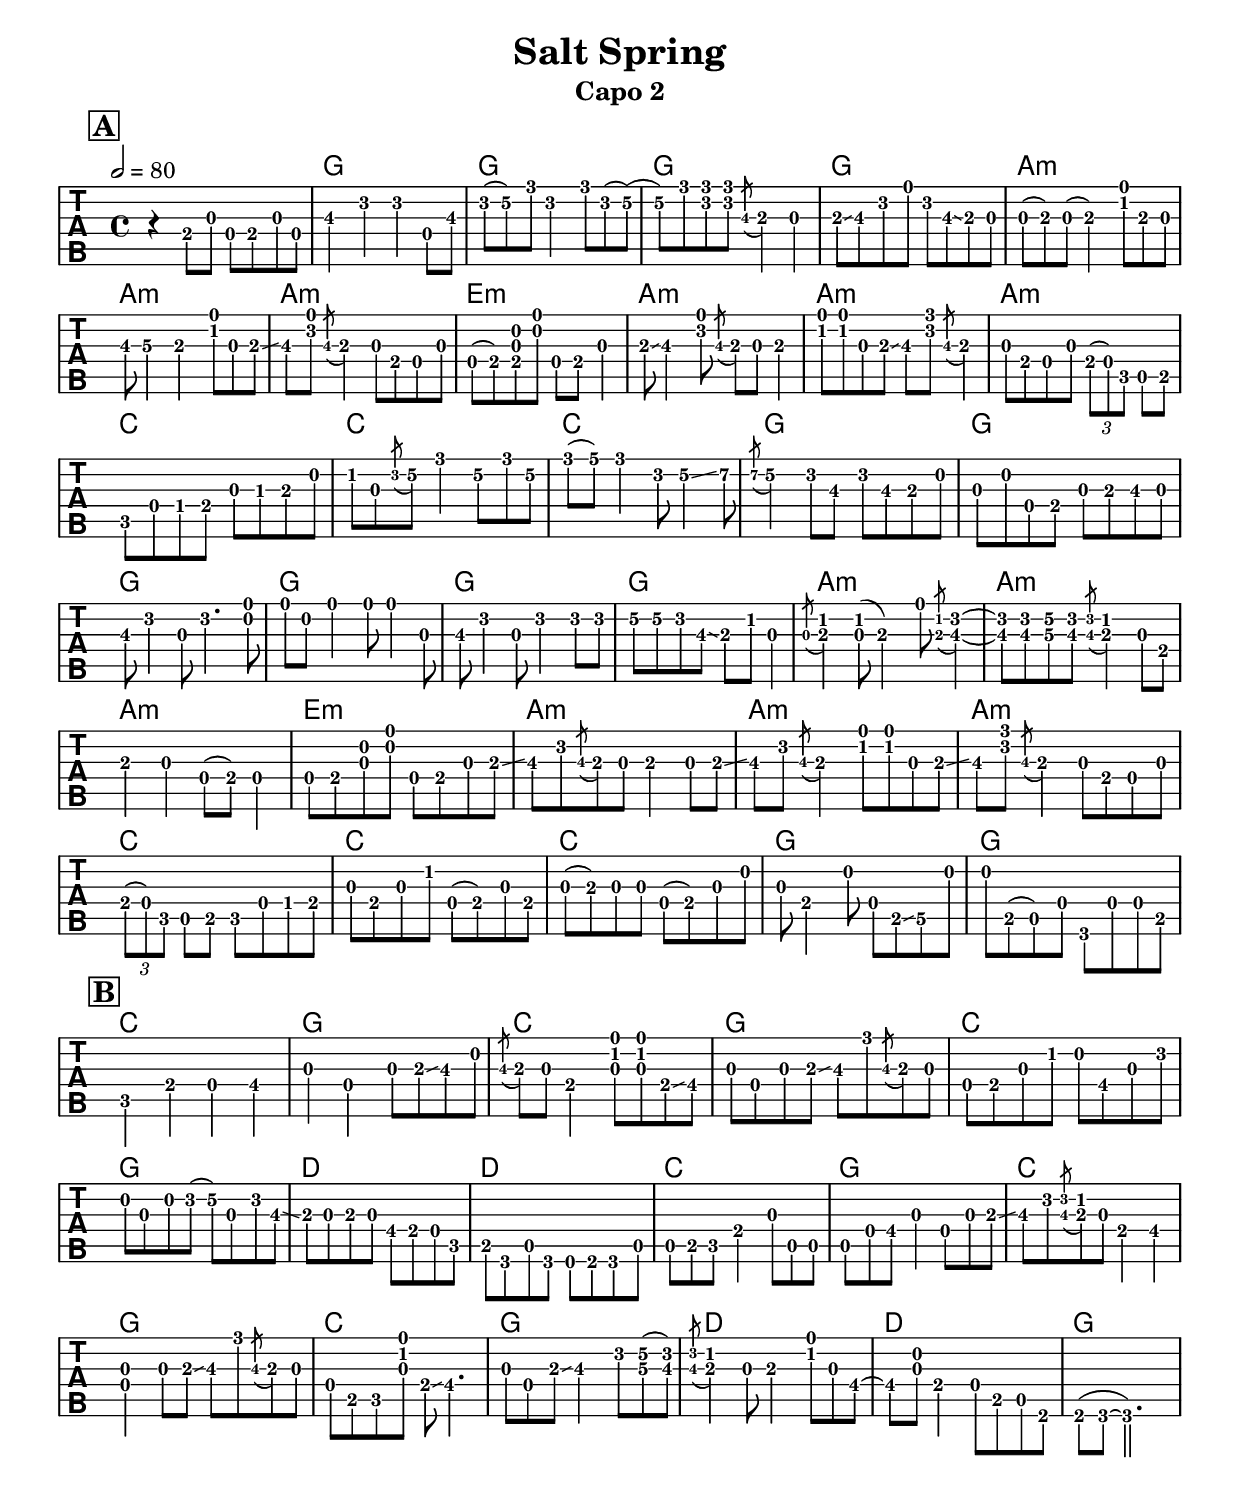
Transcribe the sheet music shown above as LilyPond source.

%
%
%
\version "2.23.2"
\include "english.ly"
\include "articulate.ly"
\header {
  title = "Salt Spring"
  subtitle = "Capo 2"
  composer = ""
}

\layout {
  \context {
    \Score
    \omit BarNumber

  }
  indent = 0.0
  \override Voice.StringNumber.stencil = ##f
}

\include "predefined-guitar-fretboards.ly"

chord_music = {
  \time 4/4
  \chordmode  {
    s1 g1 g1 g1 g1 a:m a:m a:m
    e:m a:m a:m a:m c c c g g g g g g a:m
    a:m a:m e:m a:m a:m a:m c c c 
    g g 
    c g c g c g d d 
    c g c g c g d d
    g
  }
}

music = {

  \tempo 2 = 80
  \clef moderntab
  \key d \major
  \time 4/4
  \stemDown
  \relative c' {
    \override Score.RehearsalMark.stencil =
    #(make-stencil-boxer 0.15 0.3 ly:text-interface::print)
    \mark \default
    \override Beam.concaveness = #10000
    \set TabStaff.minimumFret = #0
    r4 e,8 g d e g d |
    \set TabStaff.minimumFret = #2
    b'4\3 d d d,8 b'\3 |
    d8( e\2) g d4 g8 d( e\2)(
    e\2) g <g d> <g d> \acciaccatura b,8\3 a4 g4 |
    a8 \glissando b\3 d e d b\3 \glissando a g |
    \set TabStaff.minimumFret = #0
    g( a) g( a4) <c e>8 a g |
    b8\3 c4\3 a <c e>8 g a \glissando |
    b8\3 <d e> \acciaccatura b8\3 a4 g8 e d g |
    d( e) <e g b> <b' e> d, e g4 |
    a8 \glissando b4\3 <d e>8 \acciaccatura b8\3 a g a4 |
    <c e>8 <c e> g a \glissando b\3 <d g> \acciaccatura b8\3 a4 |
    g8 e d g  \tuplet 3/2 { e( d) c } a b |
    c d ef e g gs a b |
    c g \acciaccatura d' e\2 g4 e8\2 g e\2 |
    g( a) g4 d8 e4\2 \glissando fs8\2 |
    \acciaccatura fs\2 e4\2 d8 b\3 d b\3 a b |
    g b d, e g a b\3 g |
    b\3 d4 g,8 d'4. <b e>8 |
    e8 b e4 e8 e4 g,8 |
    b\3 d4 g,8 d'4 d8 d8 | 
    e\2 e\2 d b\3 \glissando a c g4 | 
    \acciaccatura g8 <a c>4 <g c>8( a4) e'8  \acciaccatura <a, c>8 <b\3 d>4 ~ |
    <b\3 d>8 <b\3 d>8 <c\3 e\2>8 <b\3 d>8 \acciaccatura <b\3 d>8 <a c>4 g8 e |
    a4 g4 d8( e) d4 | 
    d8 e8 <g b>8 <b e>8 d,8 e8 g8 a8 \glissando |
    b\3 d \acciaccatura b\3 a g a4 g8 a8 \glissando |
    b\3 d \acciaccatura b\3 a4 <c e>8 <c e>8 g a \glissando | 
    b\3 <d g>8 \acciaccatura b\3 a4 g8 e d g |
    \tuplet 3/2 { e( d) c } a b c d ds e |
    g e g c d,( e) g e |
    g( a) g g d( e) g b |
    g e4 b'8 d, b \glissando d\5 b' |
    b b,( a) d g, d' d b  |
    \break
    \mark \default
    c4 e d fs |
    g d g8 a \glissando b\3 b |
    \acciaccatura b\3 a g e4 <g c e>8 <g c e>8 e \glissando fs |
    g d g a \glissando b\3 g' \acciaccatura b,\3 a g |
    d e g c b fs g d' |
    b g b d( e\2) g, d' b\3 \glissando |
    a g a g fs e d c |
    b g a g e fs g a |
    a b c e4 g8 a, a|
    a d fs g4 d8 g a \glissando |
    b\3 d \acciaccatura  <b\3 d>8 <a c>8 g e4 fs4 | 
    <d g>4 g8 a \glissando b\3 g' \acciaccatura b,\3 a g |
    d b c <g' c e> e\glissando fs4. |
    g8 d a' \glissando b4\3 d8 <c\3 e\2>( <b\3 d>)  
    \acciaccatura  <b\3 d>8 <a c>4 g8 a4 <c e>8 g fs ~ fs
    <g b> e4 d8 b a fs |
    fs( g ~ g2.)


  }
}


<<
  \new ChordNames {
    \chord_music
  }

  \new TabStaff {
    \tabFullNotation
    \music
  }
>>

\score {

  \unfoldRepeats \articulate
  \music
  \midi {
    \tempo 4 = 80
  }
}


